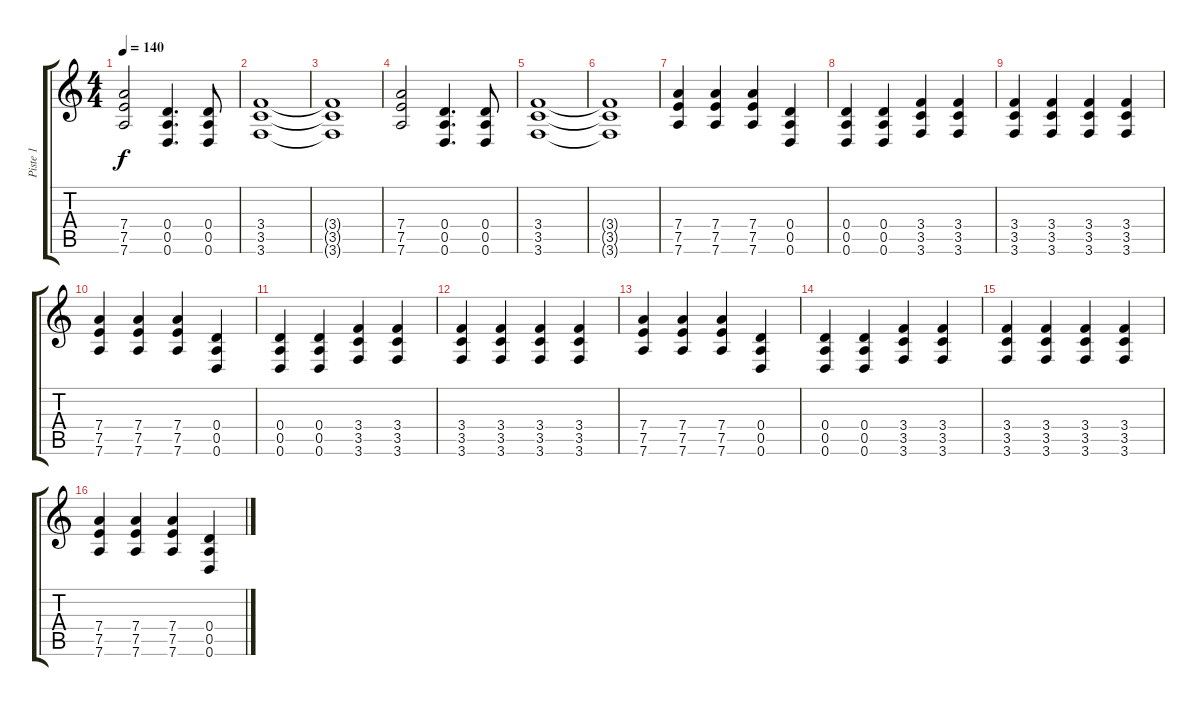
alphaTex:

\track ("Piste 1" "Piste 1") {instrument overdrivenguitar}
\staff {score tabs}
\tuning (E4 B3 G3 D3 A2 D2) {hide}
\ts (4 4)
\tempo 140
\clef g2
\ks c
(7.4 7.5 7.6).2{dy f} (0.4 0.5 0.6).4{d} (0.4 0.5 0.6).8 |
(3.4 3.5 3.6).1 |
(3.4{t} 3.5{t} 3.6{t}).1 |
(7.4 7.5 7.6).2 (0.4 0.5 0.6).4{d} (0.4 0.5 0.6).8 |
(3.4 3.5 3.6).1 |
(3.4{t} 3.5{t} 3.6{t}).1 |
(7.4 7.5 7.6).4 (7.4 7.5 7.6).4 (7.4 7.5 7.6).4 (0.4 0.5 0.6).4 |
(0.4 0.5 0.6).4 (0.4 0.5 0.6).4 (3.4 3.5 3.6).4 (3.4 3.5 3.6).4 |
(3.4 3.5 3.6).4 (3.4 3.5 3.6).4 (3.4 3.5 3.6).4 (3.4 3.5 3.6).4 |
(7.4 7.5 7.6).4 (7.4 7.5 7.6).4 (7.4 7.5 7.6).4 (0.4 0.5 0.6).4 |
(0.4 0.5 0.6).4 (0.4 0.5 0.6).4 (3.4 3.5 3.6).4 (3.4 3.5 3.6).4 |
(3.4 3.5 3.6).4 (3.4 3.5 3.6).4 (3.4 3.5 3.6).4 (3.4 3.5 3.6).4 |
(7.4 7.5 7.6).4 (7.4 7.5 7.6).4 (7.4 7.5 7.6).4 (0.4 0.5 0.6).4 |
(0.4 0.5 0.6).4 (0.4 0.5 0.6).4 (3.4 3.5 3.6).4 (3.4 3.5 3.6).4 |
(3.4 3.5 3.6).4 (3.4 3.5 3.6).4 (3.4 3.5 3.6).4 (3.4 3.5 3.6).4 |
(7.4 7.5 7.6).4 (7.4 7.5 7.6).4 (7.4 7.5 7.6).4 (0.4 0.5 0.6).4
